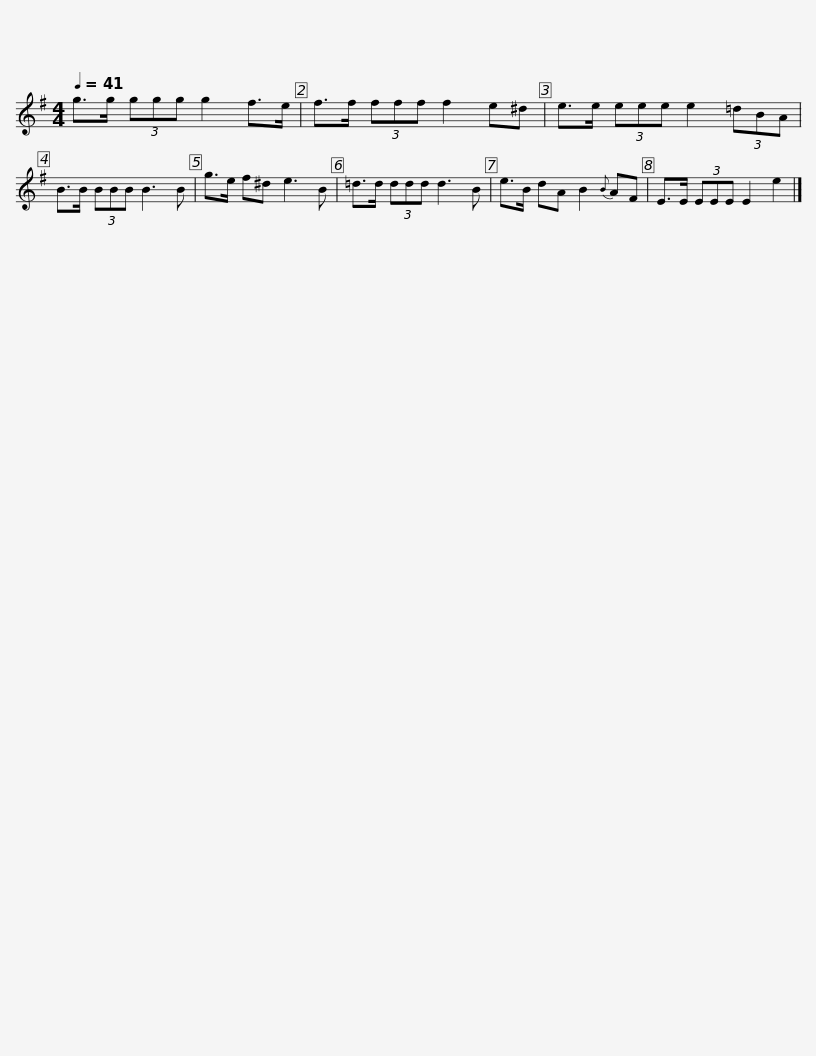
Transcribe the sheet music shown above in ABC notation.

X:1
L:1/8
Q:1/4=41
M:4/4
I:linebreak $
K:Emin
V:1 treble
V:1
 g>g (3ggg g2 f>e | f>f (3fff f2 e^d | e>e (3eee e2 (3=dBA | B>B (3BBB B3 B | g>e f^d e3 B |$ %5
 =d>d (3ddd d3 B | e>B dA B2{B} AF | E>E (3EEE E2 e2 |] %8
